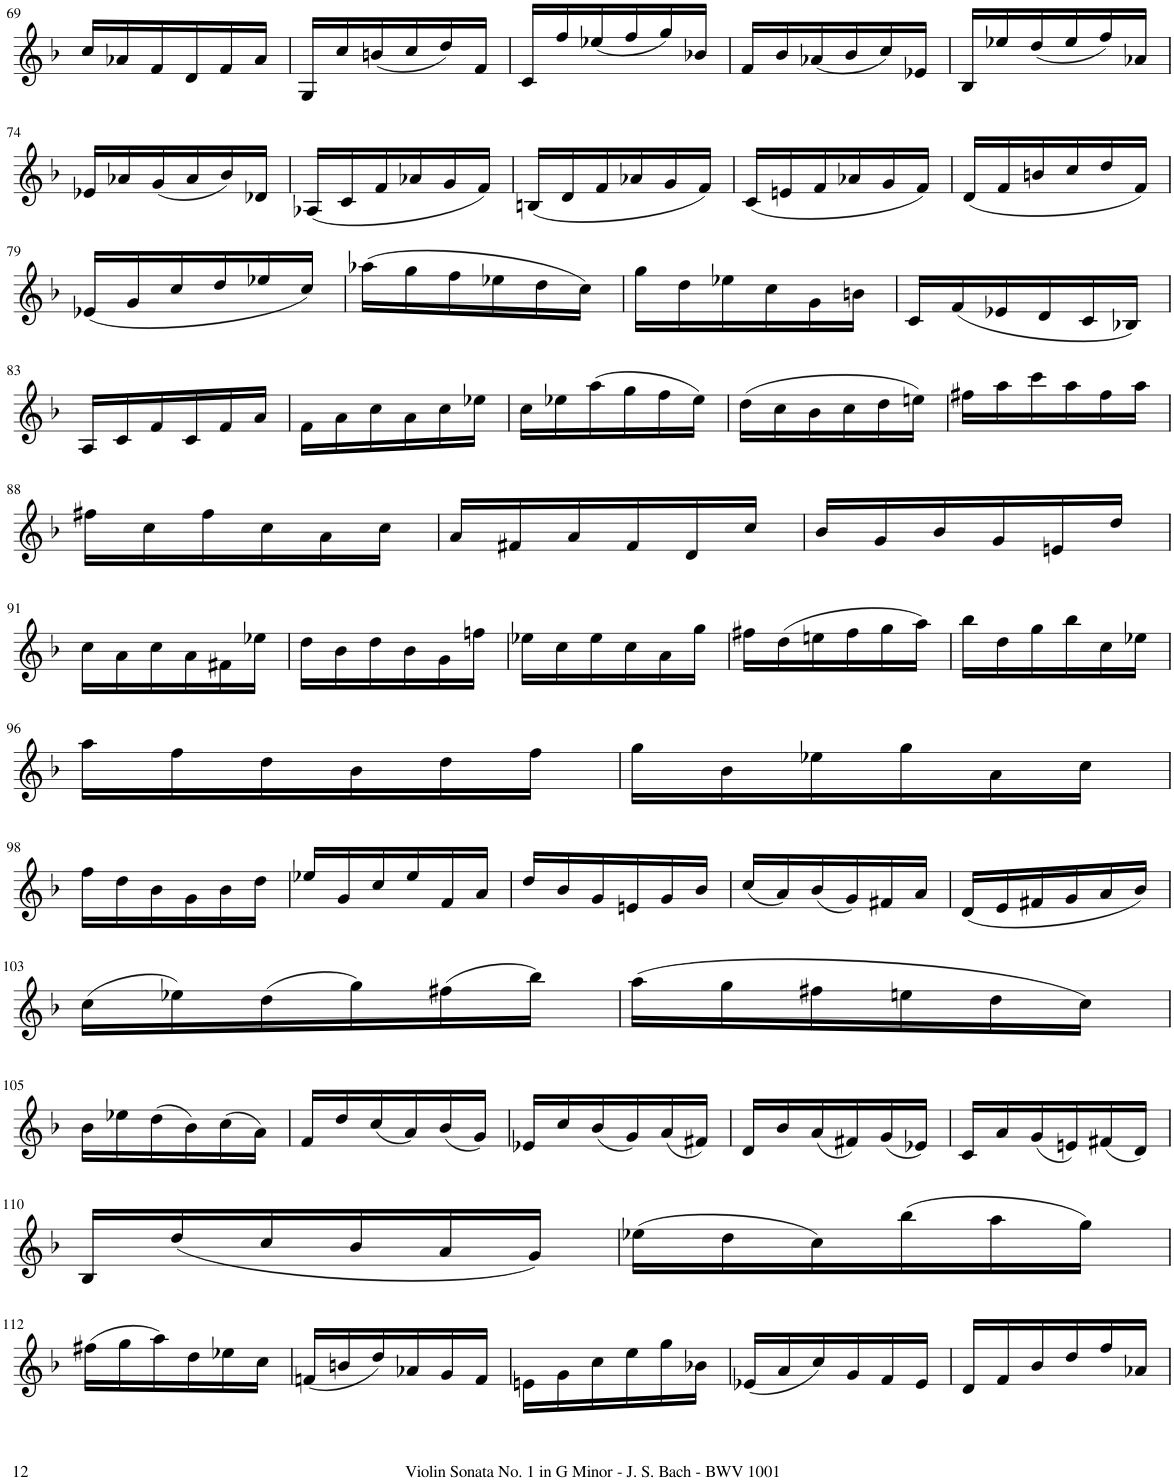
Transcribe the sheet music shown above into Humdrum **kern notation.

**kern
*part1
*staff1
*I"Violin
*I'Vln.
!!LO:PB:g=z
*clefG2
*k[b-]
*M3/8
=69
16cc/LL
16a-X/
16f/
16d/
16f/
16a-/JJ
=70
16G/LL
16cc/
(16bn/
16cc/
16dd/)
16f/JJ
=71
16c/LL
16ff/
(16ee-X/
16ff/
16gg/)
16b-X/JJ
=72
16f/LL
16b-/
(16a-X/
16b-/
16cc/)
16e-X/JJ
=73
16B-/LL
16ee-X/
(16dd/
16ee-/
16ff/)
16a-X/JJ
!!LO:LB:g=z
=74
16e-X/LL
16a-X/
(16g/
16a-/
16b-/)
16d-X/JJ
=75
(16A-X/LL
16c/
16f/
16a-X/
16g/
16f/JJ)
=76
(16Bn/LL
16d/
16f/
16a-X/
16g/
16f/JJ)
=77
(16c/LL
16en/
16f/
16a-X/
16g/
16f/JJ)
=78
(16d/LL
16f/
16bn/
16cc/
16dd/
16f/JJ)
!!LO:LB:g=z
=79
(16e-X/LL
16g/
16cc/
16dd/
16ee-X/
16cc/JJ)
=80
(16aa-X\LL
16gg\
16ff\
16ee-X\
16dd\
16cc\JJ)
=81
16gg\LL
16dd\
16ee-X\
16cc\
16g\
16bn\JJ
=82
16c/LL
(16f/
16e-X/
16d/
16c/
16B-X/JJ)
!!LO:LB:g=z
=83
16A/LL
16c/
16f/
16c/
16f/
16a/JJ
=84
16f\LL
16a\
16cc\
16a\
16cc\
16ee-X\JJ
=85
16cc\LL
16ee-X\
(16aa\
16gg\
16ff\
16ee-\JJ)
=86
(16dd\LL
16cc\
16b-\
16cc\
16dd\
16een\JJ)
=87
16ff#X\LL
16aa\
16ccc\
16aa\
16ff#\
16aa\JJ
!!LO:LB:g=z
=88
16ff#X\LL
16cc\
16ff#\
16cc\
16a\
16cc\JJ
=89
16a/LL
16f#X/
16a/
16f#/
16d/
16cc/JJ
=90
16b-/LL
16g/
16b-/
16g/
16en/
16dd/JJ
!!LO:LB:g=z
=91
16cc\LL
16a\
16cc\
16a\
16f#X\
16ee-X\JJ
=92
16dd\LL
16b-\
16dd\
16b-\
16g\
16ffn\JJ
=93
16ee-X\LL
16cc\
16ee-\
16cc\
16a\
16gg\JJ
=94
16ff#X\LL
(16dd\
16een\
16ff#\
16gg\
16aa\JJ)
=95
16bb-\LL
16dd\
16gg\
16bb-\
16cc\
16ee-X\JJ
!!LO:LB:g=z
=96
16aa\LL
16ff\
16dd\
16b-\
16dd\
16ff\JJ
=97
16gg\LL
16b-\
16ee-X\
16gg\
16a\
16cc\JJ
!!LO:LB:g=z
=98
16ff\LL
16dd\
16b-\
16g\
16b-\
16dd\JJ
=99
16ee-X/LL
16g/
16cc/
16ee-/
16f/
16a/JJ
=100
16dd/LL
16b-/
16g/
16en/
16g/
16b-/JJ
=101
(16cc/LL
16a/)
(16b-/
16g/)
16f#X/
16a/JJ
=102
(16d/LL
16e/
16f#X/
16g/
16a/
16b-/JJ)
!!LO:LB:g=z
=103
(16cc\LL
16ee-X\)
(16dd\
16gg\)
(16ff#X\
16bb-\JJ)
=104
(16aa\LL
16gg\
16ff#X\
16een\
16dd\
16cc\JJ)
!!LO:LB:g=z
=105
16b-\LL
16ee-X\
(16dd\
16b-\)
(16cc\
16a\JJ)
=106
16f/LL
16dd/
(16cc/
16a/)
(16b-/
16g/JJ)
=107
16e-X/LL
16cc/
(16b-/
16g/)
(16a/
16f#X/JJ)
=108
16d/LL
16b-/
(16a/
16f#X/)
(16g/
16e-X/JJ)
=109
16c/LL
16a/
(16g/
16en/)
(16f#X/
16d/JJ)
!!LO:LB:g=z
=110
16B-/LL
(16dd/
16cc/
16b-/
16a/
16g/JJ)
=111
(16ee-X\LL
16dd\
16cc\)
(16bb-\
16aa\
16gg\JJ)
!!LO:LB:g=z
=112
(16ff#X\LL
16gg\
16aa\)
16dd\
16ee-X\
16cc\JJ
=113
(16fn/LL
16bn/
16dd/)
16a-X/
16g/
16f/JJ
=114
16en\LL
16g\
16cc\
16ee\
16gg\
16b-X\JJ
=115
(16e-X/LL
16a/
16cc/)
16g/
16f/
16e-/JJ
=116
16d/LL
16f/
16b-/
16dd/
16ff/
16a-X/JJ
=
*-
